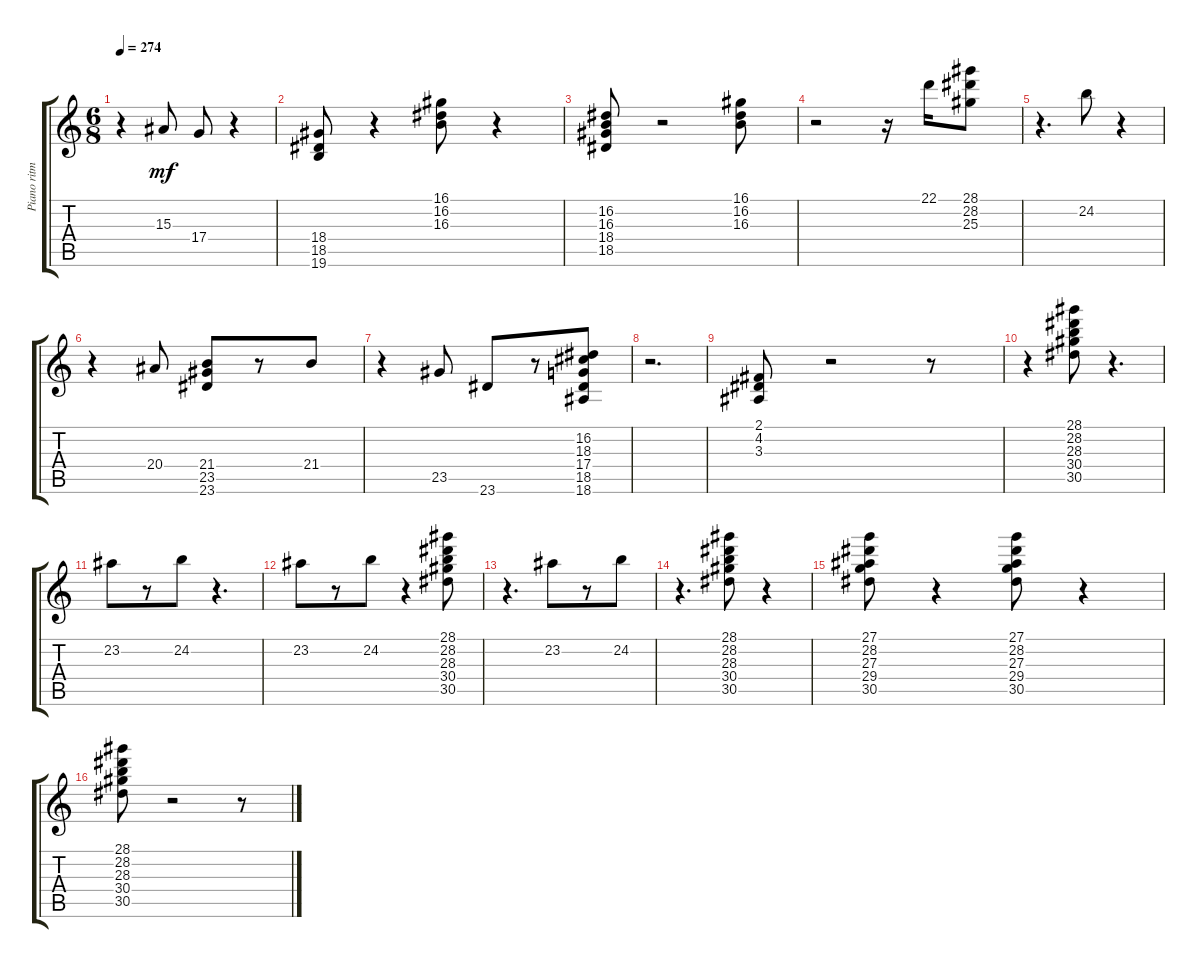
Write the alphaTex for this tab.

\track ("Piano ritmo Base" "Piano ritm") {instrument acousticgrandpiano}
\staff {score tabs}
\tuning (E4 B3 G3 D3 A2 E2) {hide}
\ts (6 8)
\tempo 274
\clef g2
\ks c
r.4{dy mf} 15.3.8 17.4.8 r.4 |
(18.4 18.5 19.6).8 r.4 (16.1 16.2 16.3).8 r.4 |
(16.2 16.3 18.4 18.5).8 r.2 (16.1 16.2 16.3).8 |
r.2 r.16 22.1.16 (28.1 28.2 25.3).8 |
r.4{d} 24.2.8 r.4 |
r.4 20.4.8 (21.4 23.5 23.6).8 r.8 21.4.8 |
r.4 23.5.8 23.6.8 r.8 (16.2 18.3 17.4 18.5 18.6).8 |
r.2{d} |
(2.1 4.2 3.3).8 r.2 r.8 |
r.4 (28.1 28.2 28.3 30.4 30.5).8 r.4{d} |
23.2.8 r.8 24.2.8 r.4{d} |
23.2.8 r.8 24.2.8 r.4 (28.1 28.2 28.3 30.4 30.5).8 |
r.4{d} 23.2.8 r.8 24.2.8 |
r.4{d} (28.1 28.2 28.3 30.4 30.5).8 r.4 |
(27.1 28.2 27.3 29.4 30.5).8 r.4 (27.1 28.2 27.3 29.4 30.5).8 r.4 |
(28.1 28.2 28.3 30.4 30.5).8 r.2 r.8
